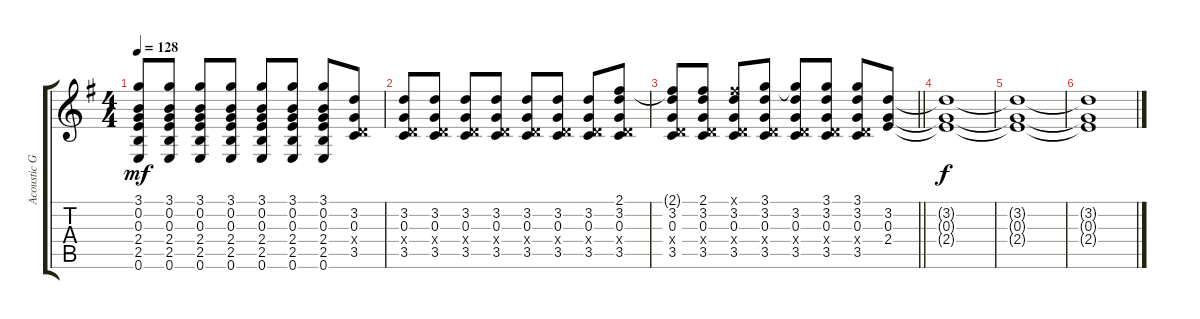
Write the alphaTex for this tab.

\track ("Acoustic Guitar 2" "Acoustic G") {instrument acousticguitarsteel}
\staff {score tabs}
\tuning (E4 B3 G3 D3 A2 E2) {hide}
\ts (4 4)
\tempo 128
\clef g2
\ks eminor
(3.1 0.2 0.3 2.4 2.5 0.6).8{dy mf} (3.1 0.2 0.3 2.4 2.5 0.6).8 (3.1 0.2 0.3 2.4 2.5 0.6).8 (3.1 0.2 0.3 2.4 2.5 0.6).8 (3.1 0.2 0.3 2.4 2.5 0.6).8 (3.1 0.2 0.3 2.4 2.5 0.6).8 (3.1 0.2 0.3 2.4 2.5 0.6).8 (3.2 0.3 0.4{x} 3.5).8 |
(3.2 0.3 0.4{x} 3.5).8 (3.2 0.3 0.4{x} 3.5).8 (3.2 0.3 0.4{x} 3.5).8 (3.2 0.3 0.4{x} 3.5).8 (3.2 0.3 0.4{x} 3.5).8 (3.2 0.3 0.4{x} 3.5).8 (3.2 0.3 0.4{x} 3.5).8 (2.1 3.2 0.3 0.4{x} 3.5).8 |
\barLineRight lightlight
(2.1{t} 3.2 0.3 0.4{x} 3.5).8 (2.1 3.2 0.3 0.4{x} 3.5).8 (2.1{x} 3.2 0.3 0.4{x} 3.5).8 (3.1 3.2 0.3 0.4{x} 3.5).8 (3.1{t} 3.2 0.3 0.4{x} 3.5).8 (3.1 3.2 0.3 0.4{x} 3.5).8 (3.1 3.2 0.3 0.4{x} 3.5).8 (3.2 0.3 2.4).8 |
(3.2{t} 0.3{t} 2.4{t}).1{dy f} |
(3.2{t} 0.3{t} 2.4{t}).1 |
(3.2{t} 0.3{t} 2.4{t}).1
